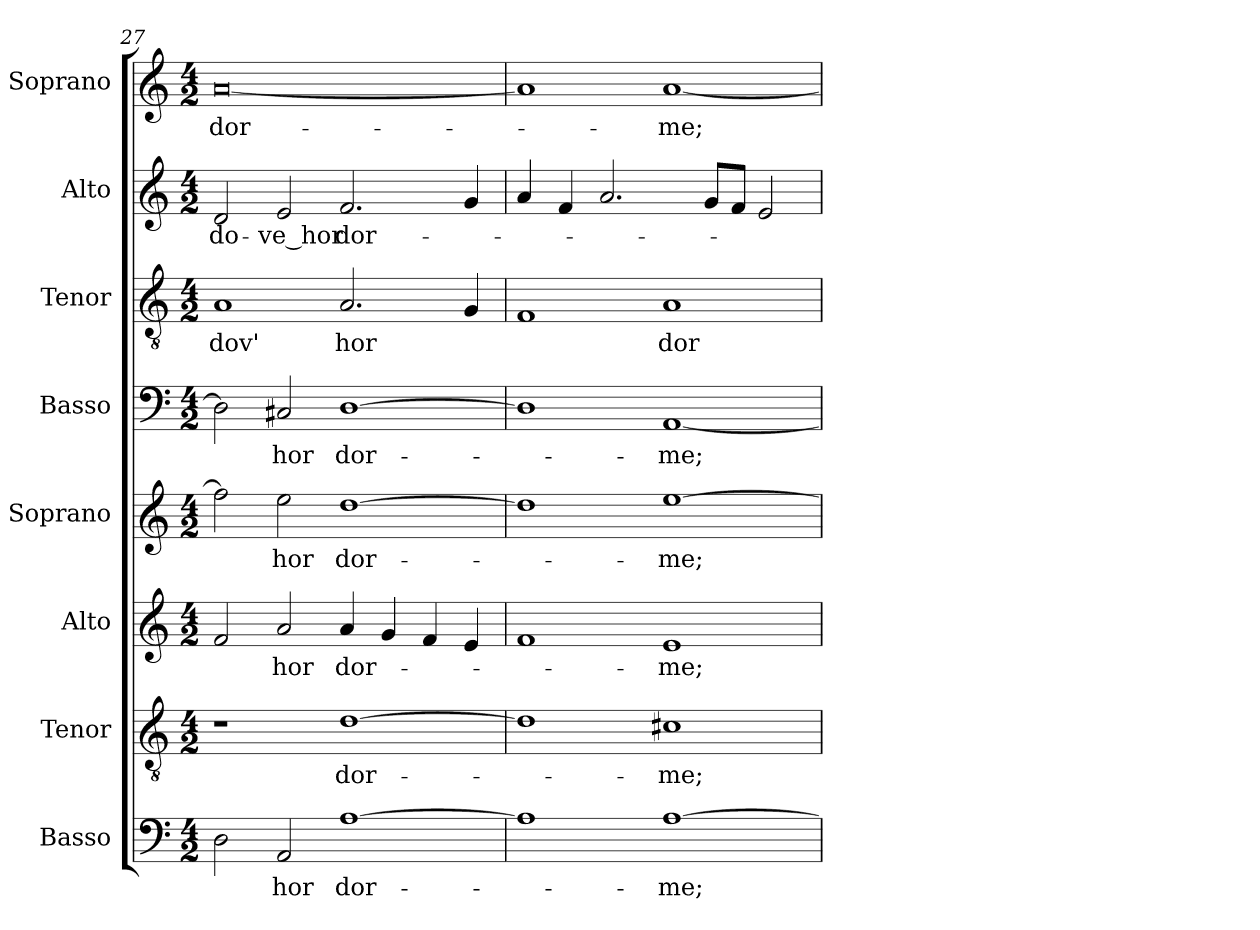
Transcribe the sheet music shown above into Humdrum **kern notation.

**kern	**text	**kern	**text	**kern	**text	**kern	**text	**kern	**text	**kern	**text	**kern	**text	**kern	**text
*part8	*part8	*part7	*part7	*part6	*part6	*part5	*part5	*part4	*part4	*part3	*part3	*part2	*part2	*part1	*part1
*staff8	*staff8	*staff7	*staff7	*staff6	*staff6	*staff5	*staff5	*staff4	*staff4	*staff3	*staff3	*staff2	*staff2	*staff1	*staff1
*I"Basso	*	*I"Tenor	*	*I"Alto	*	*I"Soprano	*	*I"Basso	*	*I"Tenor	*	*I"Alto	*	*I"Soprano	*
*	*	*I'T.	*	*I'A.	*	*I'Sop.	*	*	*	*I'T.	*	*I'A.	*	*I'Sop.	*
*clefF4	*	*clefGv2	*	*clefG2	*	*clefG2	*	*clefF4	*	*clefGv2	*	*clefG2	*	*clefG2	*
*	*	*ITrd7c12	*	*	*	*	*	*	*	*ITrd7c12	*	*	*	*	*
*k[]	*	*k[]	*	*k[]	*	*k[]	*	*k[]	*	*k[]	*	*k[]	*	*k[]	*
*C:	*	*C:	*	*C:	*	*C:	*	*C:	*	*C:	*	*C:	*	*C:	*
*M4/2	*	*M4/2	*	*M4/2	*	*M4/2	*	*M4/2	*	*M4/2	*	*M4/2	*	*M4/2	*
=27	=27	=27	=27	=27	=27	=27	=27	=27	=27	=27	=27	=27	=27	=27	=27
!	!	!	!	!	!	!	!	!	!	!	!LO:LY:b:color=#000000	!	!	!	!
!	!	!	!	!	!	!	!	!	!	!	!	!	!LO:LY:b:color=#000000	!	!
!	!	!	!	!	!	!	!	!	!	!	!	!	!	!	!LO:LY:b:color=#000000
2Di\	.	1r	.	2fi/	.	2ffi\]	.	2Di\]	.	1AAi	dov'	2di/	do-	[0ai	dor-
!	!LO:LY:b:color=#000000	!	!	!	!	!	!	!	!	!	!	!	!	!	!
!	!	!	!	!	!LO:LY:b:color=#000000	!	!	!	!	!	!	!	!	!	!
!	!	!	!	!	!	!	!LO:LY:b:color=#000000	!	!	!	!	!	!	!	!
!	!	!	!	!	!	!	!	!	!LO:LY:b:color=#000000	!	!	!	!	!	!
!	!	!	!	!	!	!	!	!	!	!	!	!	!LO:LY:b:color=#000000	!	!
2AAi/	hor	.	.	2ai/	hor	2eei\	hor	2C#Xi/	hor	.	.	2ei/	-ve_hor	.	.
!	!LO:LY:b:color=#000000	!	!	!	!	!	!	!	!	!	!	!	!	!	!
!	!	!	!LO:LY:b:color=#000000	!	!	!	!	!	!	!	!	!	!	!	!
!	!	!	!	!	!LO:LY:b:color=#000000	!	!	!	!	!	!	!	!	!	!
!	!	!	!	!	!	!	!LO:LY:b:color=#000000	!	!	!	!	!	!	!	!
!	!	!	!	!	!	!	!	!	!LO:LY:b:color=#000000	!	!	!	!	!	!
!	!	!	!	!	!	!	!	!	!	!	!LO:LY:b:color=#000000	!	!	!	!
!	!	!	!	!	!	!	!	!	!	!	!	!	!LO:LY:b:color=#000000	!	!
[1Ai	dor-	[1Di	dor-	4ai/	dor-	[1ddi	dor-	[1Di	dor-	2.AAi/	hor	2.fi/	dor-	.	.
.	.	.	.	4gi/	.	.	.	.	.	.	.	.	.	.	.
.	.	.	.	4fi/	.	.	.	.	.	.	.	.	.	.	.
.	.	.	.	4ei/	.	.	.	.	.	4GGi/	.	4gi/	.	.	.
!!LO:LB:g=z
=28	=28	=28	=28	=28	=28	=28	=28	=28	=28	=28	=28	=28	=28	=28	=28
1Ai]	.	1Di]	.	1fi	.	1ddi]	.	1Di]	.	1FFi	.	4ai/	.	1ai]	.
.	.	.	.	.	.	.	.	.	.	.	.	4fi/	.	.	.
.	.	.	.	.	.	.	.	.	.	.	.	2.ai/	.	.	.
!	!LO:LY:b:color=#000000	!	!	!	!	!	!	!	!	!	!	!	!	!	!
!	!	!	!LO:LY:b:color=#000000	!	!	!	!	!	!	!	!	!	!	!	!
!	!	!	!	!	!LO:LY:b:color=#000000	!	!	!	!	!	!	!	!	!	!
!	!	!	!	!	!	!	!LO:LY:b:color=#000000	!	!	!	!	!	!	!	!
!	!	!	!	!	!	!	!	!	!LO:LY:b:color=#000000	!	!	!	!	!	!
!	!	!	!	!	!	!	!	!	!	!	!LO:LY:b:color=#000000	!	!	!	!
!	!	!	!	!	!	!	!	!	!	!	!	!	!	!	!LO:LY:b:color=#000000
[1Ai	-me;	1C#Xi	-me;	1ei	-me;	[1eei	-me;	[1AAi	-me;	1AAi	dor-	.	.	[1ai	-me;
.	.	.	.	.	.	.	.	.	.	.	.	8gi/L	.	.	.
.	.	.	.	.	.	.	.	.	.	.	.	8fi/J	.	.	.
.	.	.	.	.	.	.	.	.	.	.	.	2ei/	.	.	.
=	=	=	=	=	=	=	=	=	=	=	=	=	=	=	=
*-	*-	*-	*-	*-	*-	*-	*-	*-	*-	*-	*-	*-	*-	*-	*-
